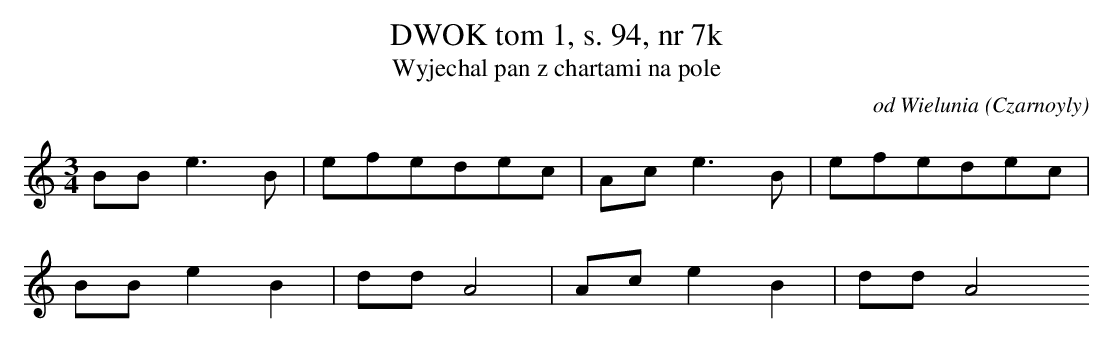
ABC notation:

X:1
T:DWOK tom 1, s. 94, nr 7k
T:Wyjechal pan z chartami na pole
O:od Wielunia (Czarnoyly)
M:3/4
L:1/8
K:C
BBe3B | efedec |Ace3B | efedec |
BBe2B2 | ddA4 |Ace2B2 | ddA4
